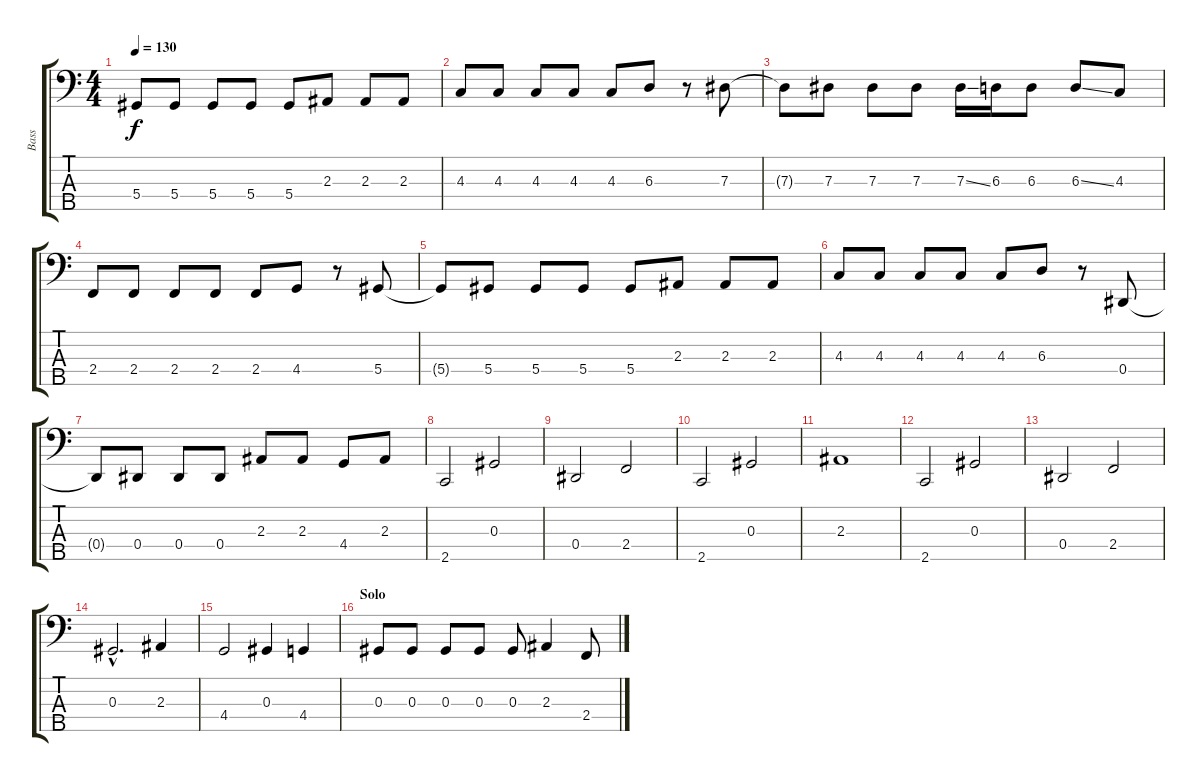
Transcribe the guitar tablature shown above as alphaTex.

\track ("Bass" "Bass") {instrument electricbassfinger}
\staff {score tabs}
\tuning (Gb2 Db2 Ab1 Eb1 Bb0) {hide}
\ts (4 4)
\tempo 130
\clef f4
\ks c
5.4{t}.8{dy f} 5.4.8 5.4.8 5.4.8 5.4.8 2.3.8 2.3.8 2.3.8 |
4.3.8 4.3.8 4.3.8 4.3.8 4.3.8 6.3.8 r.8 7.3.8 |
7.3{t}.8 7.3.8 7.3.8 7.3.8 7.3{ss}.16 6.3.16 6.3.8 6.3{ss}.8 4.3.8 |
2.4.8 2.4.8 2.4.8 2.4.8 2.4.8 4.4.8 r.8 5.4.8 |
5.4{t}.8 5.4.8 5.4.8 5.4.8 5.4.8 2.3.8 2.3.8 2.3.8 |
4.3.8 4.3.8 4.3.8 4.3.8 4.3.8 6.3.8 r.8 0.4.8 |
0.4{t}.8 0.4.8 0.4.8 0.4.8 2.3.8 2.3.8 4.4.8 2.3.8 |
2.5.2 0.3.2 |
0.4.2 2.4.2 |
2.5.2 0.3.2 |
2.3.1 |
2.5.2 0.3.2 |
0.4.2 2.4.2 |
0.3{hac}.2{d} 2.3.4 |
4.4.2 0.3.4 4.4.4 |
\section ("" "Solo")
0.3.8 0.3.8 0.3.8 0.3.8 0.3.8 2.3.4 2.4.8
